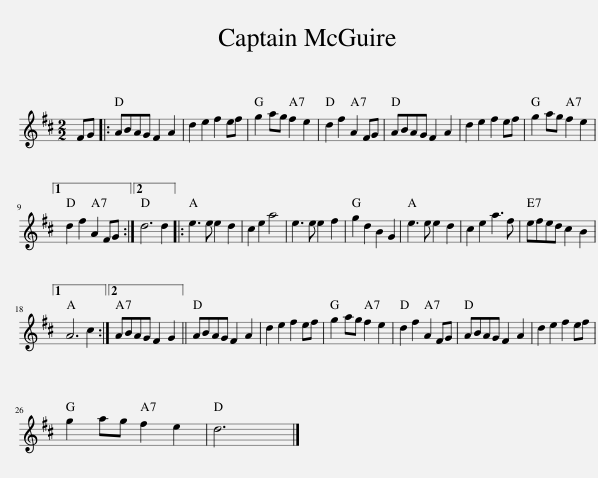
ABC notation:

X:1
L:1/8
M:2/2
I:linebreak $
K:D
V:1 treble
V:1
 FG |: ABAG F2 A2 | d2 e2 f2 ef | g2 ag f2 e2 | d2 f2 A2 FG | %5
 ABAG F2 A2 | d2 e2 f2 ef | g2 ag f2 e2 |1$ d2 f2 A2 FG :|2 d6 d2 |: %10
 e3 e e2 d2 | c2 e2 a4 | e3 e e2 f2 | g2 d2 B2 G2 | e3 e e2 d2 | %15
 c2 e2 a3 f | efed c2 B2 |1$ A6 c2 :|2 ABAG F2 G2 || ABAG F2 A2 | %20
 d2 e2 f2 ef | g2 ag f2 e2 | d2 f2 A2 FG | ABAG F2 A2 | d2 e2 f2 ef |$ %25
 g2 ag f2 e2 | d6 |] %27
